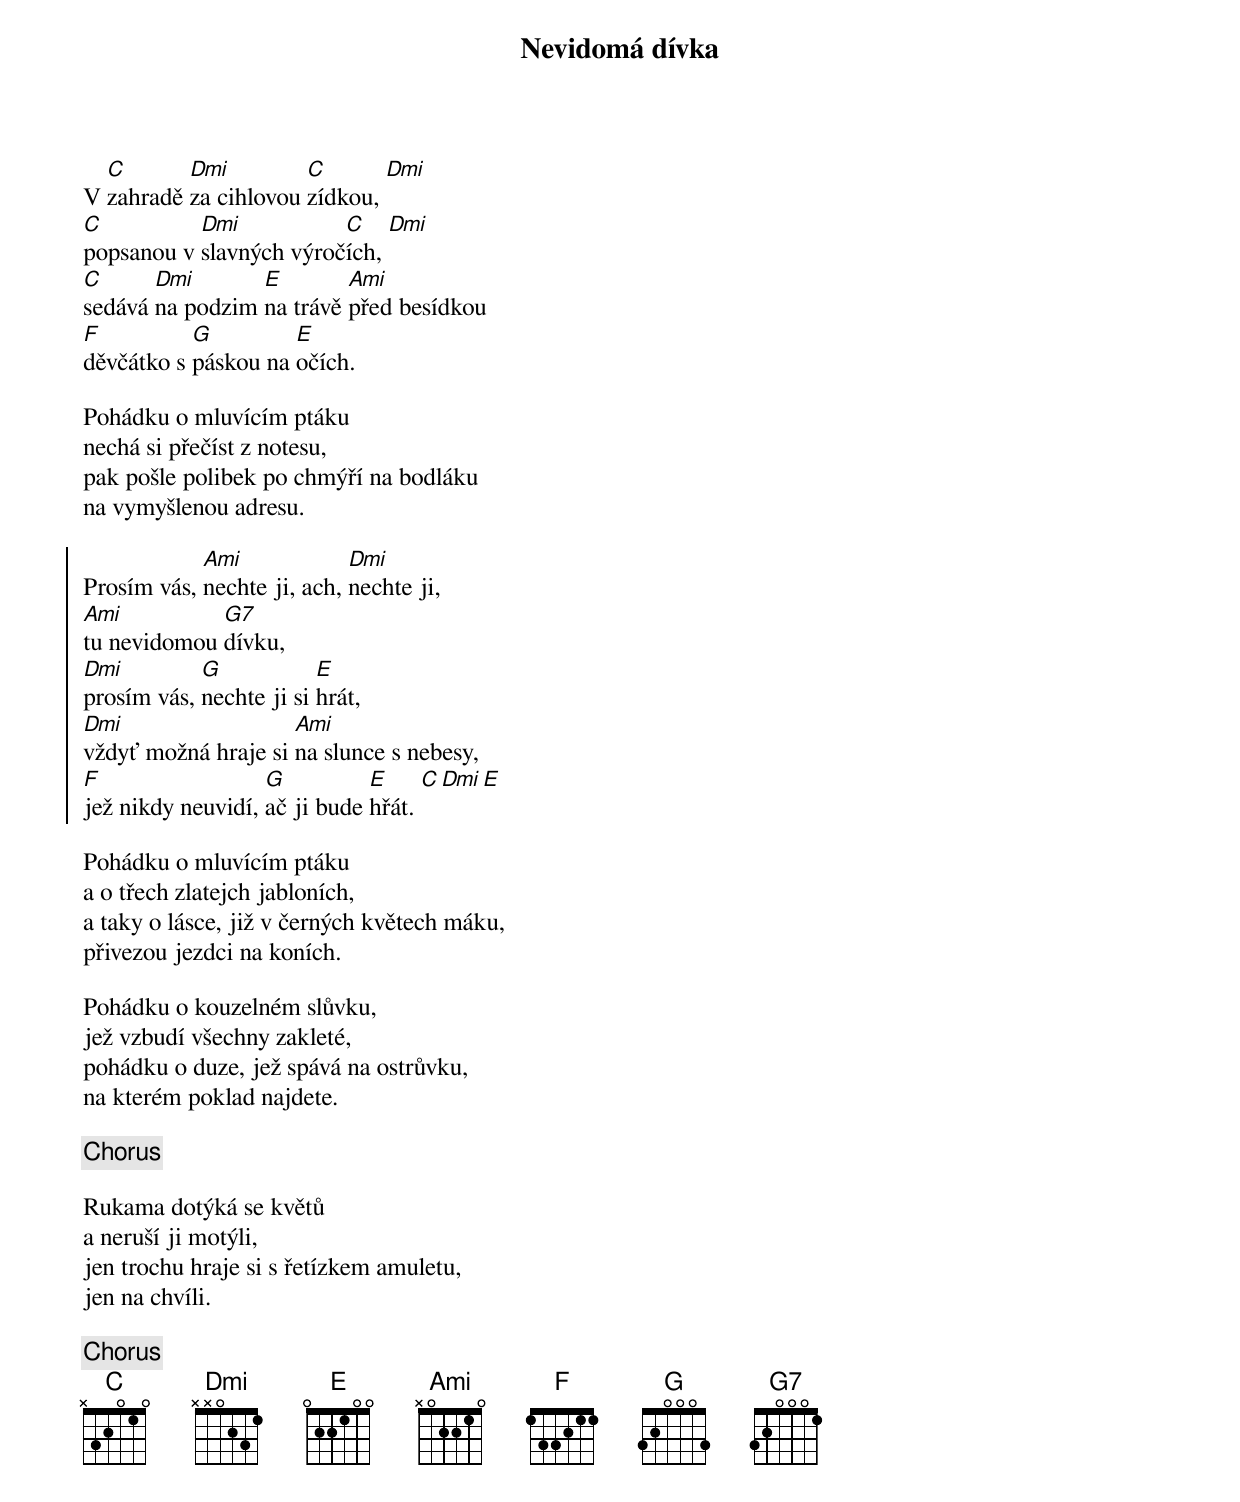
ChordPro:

{title: Nevidomá dívka}
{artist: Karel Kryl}
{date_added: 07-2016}
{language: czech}
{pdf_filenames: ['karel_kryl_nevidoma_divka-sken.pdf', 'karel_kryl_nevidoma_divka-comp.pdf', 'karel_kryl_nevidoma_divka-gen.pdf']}
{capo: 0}
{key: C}
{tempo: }
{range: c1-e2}
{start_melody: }
{start_of_verse}
V [C]zahradě [Dmi]za cihlovou [C]zídkou, [Dmi]
[C]popsanou v [Dmi]slavných výroč[C]ích, [Dmi]
[C]sedává [Dmi]na podzim [E]na trávě [Ami]před besídkou
[F]děvčátko s [G]páskou na [E]očích.
{end_of_verse}

{start_of_verse}
Pohádku o mluvícím ptáku
nechá si přečíst z notesu,
pak pošle polibek po chmýří na bodláku
na vymyšlenou adresu.
{end_of_verse}

{start_of_chorus}
Prosím vás, [Ami]nechte ji, ach, [Dmi]nechte ji,
[Ami]tu nevidomou [G7]dívku,
[Dmi]prosím vás, [G]nechte ji si [E]hrát,
[Dmi]vždyť možná hraje si [Ami]na slunce s nebesy,
[F]jež nikdy neuvidí, [G]ač ji bude [E]hřát. [C][Dmi][E]
{end_of_chorus}

{start_of_verse}
Pohádku o mluvícím ptáku
a o třech zlatejch jabloních,
a taky o lásce, již v černých květech máku,
přivezou jezdci na koních.
{end_of_verse}

{start_of_verse}
Pohádku o kouzelném slůvku,
jež vzbudí všechny zakleté,
pohádku o duze, jež spává na ostrůvku,
na kterém poklad najdete.
{end_of_verse}

{chorus}

{start_of_verse}
Rukama dotýká se květů
a neruší ji motýli,
jen trochu hraje si s řetízkem amuletu,
jen na chvíli.
{end_of_verse}

{chorus}
